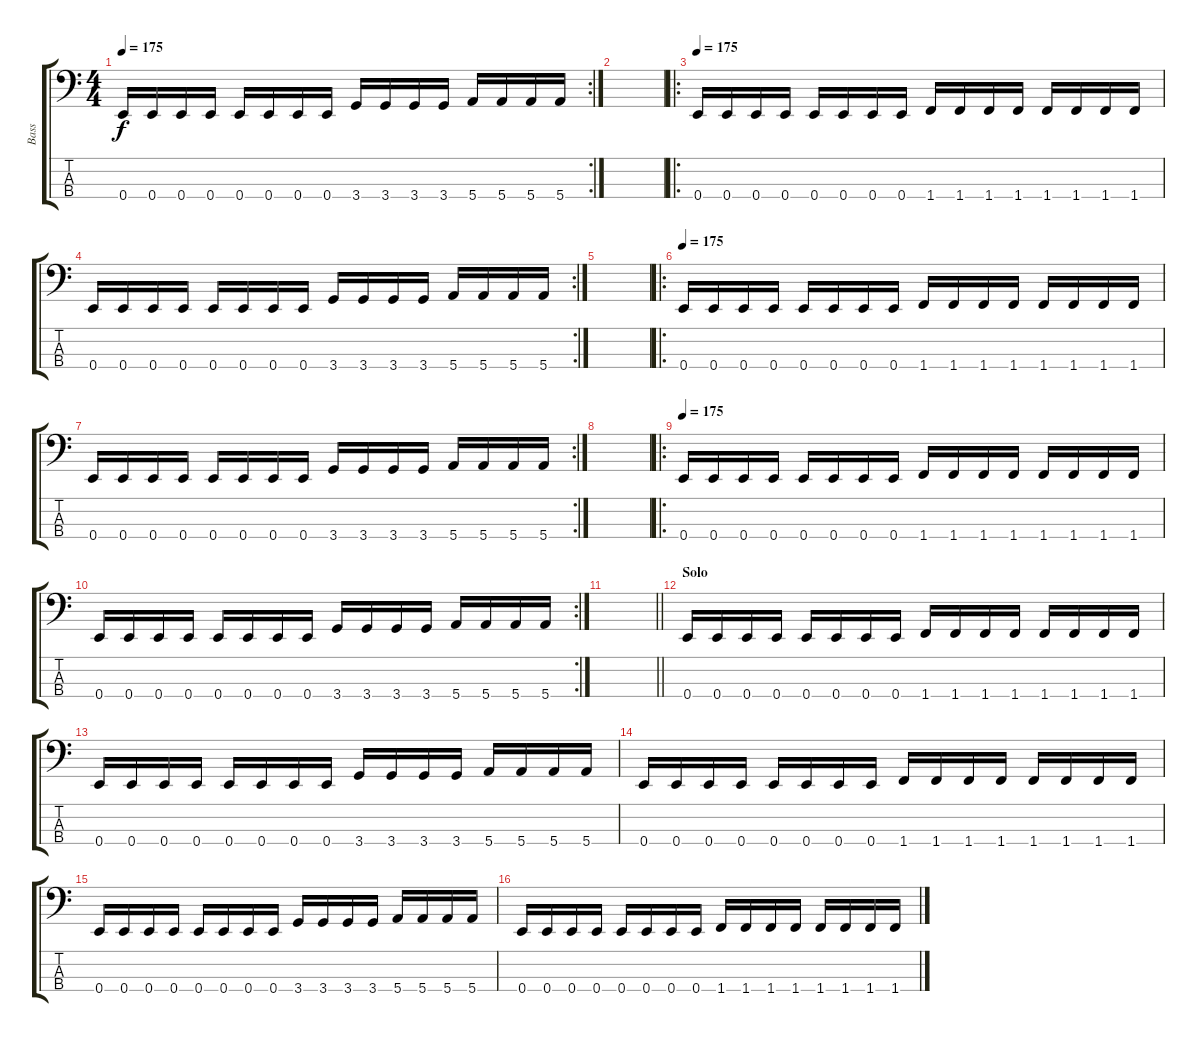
\track ("Bass" "Bass") {instrument electricbasspick}
\staff {score tabs}
\tuning (G2 D2 A1 E1) {hide}
\rc 2
\ts (4 4)
\tempo 175
\clef f4
\ks c
0.4.16{dy f} 0.4.16 0.4.16 0.4.16 0.4.16 0.4.16 0.4.16 0.4.16 3.4.16 3.4.16 3.4.16 3.4.16 5.4.16 5.4.16 5.4.16 5.4.16 |
|
\ro
\tempo 175
0.4.16 0.4.16 0.4.16 0.4.16 0.4.16 0.4.16 0.4.16 0.4.16 1.4.16 1.4.16 1.4.16 1.4.16 1.4.16 1.4.16 1.4.16 1.4.16 |
\rc 2
0.4.16 0.4.16 0.4.16 0.4.16 0.4.16 0.4.16 0.4.16 0.4.16 3.4.16 3.4.16 3.4.16 3.4.16 5.4.16 5.4.16 5.4.16 5.4.16 |
|
\ro
\tempo 175
0.4.16 0.4.16 0.4.16 0.4.16 0.4.16 0.4.16 0.4.16 0.4.16 1.4.16 1.4.16 1.4.16 1.4.16 1.4.16 1.4.16 1.4.16 1.4.16 |
\rc 2
0.4.16 0.4.16 0.4.16 0.4.16 0.4.16 0.4.16 0.4.16 0.4.16 3.4.16 3.4.16 3.4.16 3.4.16 5.4.16 5.4.16 5.4.16 5.4.16 |
|
\ro
\tempo 175
0.4.16 0.4.16 0.4.16 0.4.16 0.4.16 0.4.16 0.4.16 0.4.16 1.4.16 1.4.16 1.4.16 1.4.16 1.4.16 1.4.16 1.4.16 1.4.16 |
\rc 2
0.4.16 0.4.16 0.4.16 0.4.16 0.4.16 0.4.16 0.4.16 0.4.16 3.4.16 3.4.16 3.4.16 3.4.16 5.4.16 5.4.16 5.4.16 5.4.16 |
\barLineRight lightlight
|
\section ("" "Solo")
0.4.16 0.4.16 0.4.16 0.4.16 0.4.16 0.4.16 0.4.16 0.4.16 1.4.16 1.4.16 1.4.16 1.4.16 1.4.16 1.4.16 1.4.16 1.4.16 |
0.4.16 0.4.16 0.4.16 0.4.16 0.4.16 0.4.16 0.4.16 0.4.16 3.4.16 3.4.16 3.4.16 3.4.16 5.4.16 5.4.16 5.4.16 5.4.16 |
0.4.16 0.4.16 0.4.16 0.4.16 0.4.16 0.4.16 0.4.16 0.4.16 1.4.16 1.4.16 1.4.16 1.4.16 1.4.16 1.4.16 1.4.16 1.4.16 |
0.4.16 0.4.16 0.4.16 0.4.16 0.4.16 0.4.16 0.4.16 0.4.16 3.4.16 3.4.16 3.4.16 3.4.16 5.4.16 5.4.16 5.4.16 5.4.16 |
0.4.16 0.4.16 0.4.16 0.4.16 0.4.16 0.4.16 0.4.16 0.4.16 1.4.16 1.4.16 1.4.16 1.4.16 1.4.16 1.4.16 1.4.16 1.4.16
